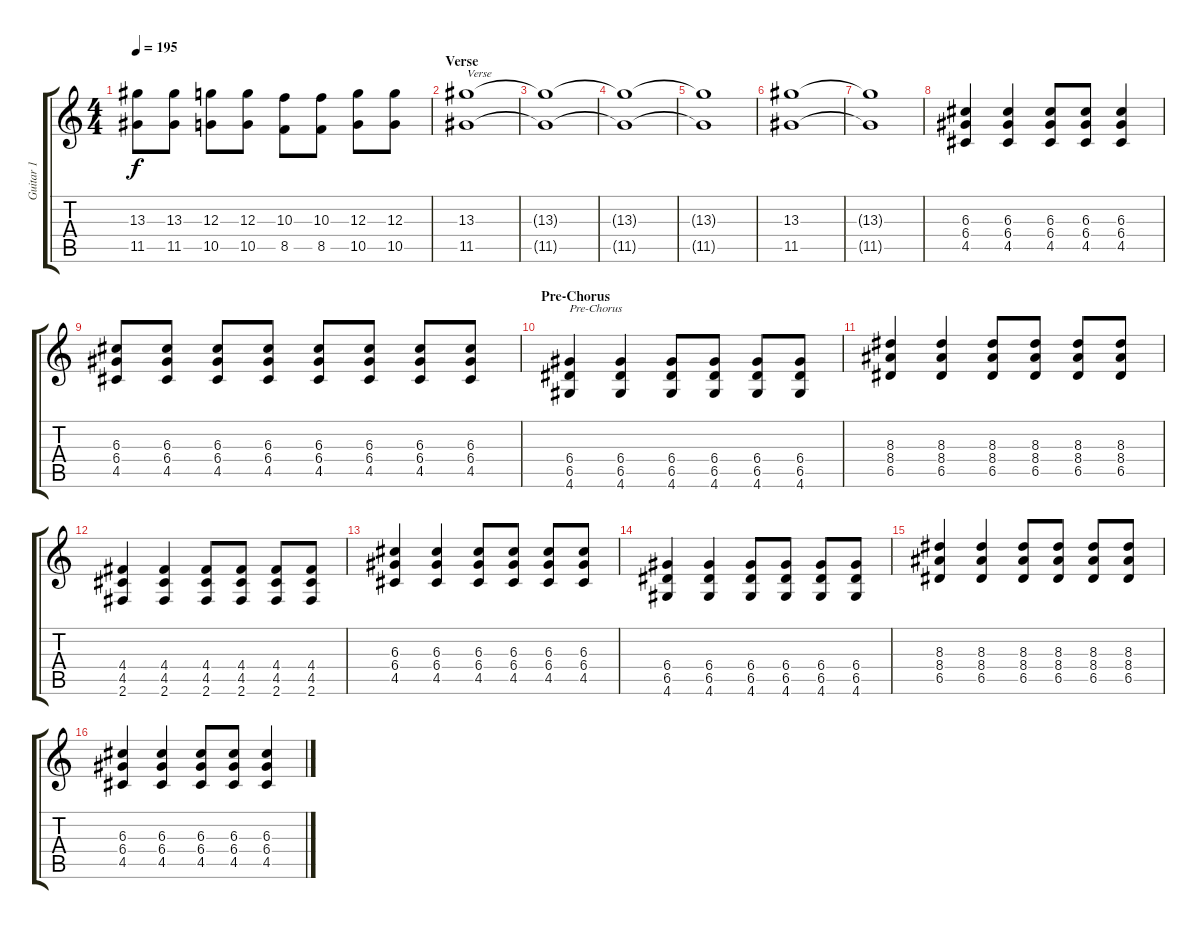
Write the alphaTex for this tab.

\track ("Guitar 1" "Guitar 1") {instrument distortionguitar}
\staff {score tabs}
\tuning (E4 B3 G3 D3 A2 E2) {hide}
\ts (4 4)
\tempo 195
\clef g2
\ks c
(13.3 11.5).8{dy f} (13.3 11.5).8 (12.3 10.5).8 (12.3 10.5).8 (10.3 8.5).8 (10.3 8.5).8 (12.3 10.5).8 (12.3 10.5).8 |
\section ("" "Verse")
(13.3 11.5).1{txt "Verse"} |
(13.3{t} 11.5{t}).1 |
(13.3{t} 11.5{t}).1 |
(13.3{t} 11.5{t}).1 |
(13.3 11.5).1 |
(13.3{t} 11.5{t}).1 |
(6.3 6.4 4.5).4 (6.3 6.4 4.5).4 (6.3 6.4 4.5).8 (6.3 6.4 4.5).8 (6.3 6.4 4.5).4 |
(6.3 6.4 4.5).8 (6.3 6.4 4.5).8 (6.3 6.4 4.5).8 (6.3 6.4 4.5).8 (6.3 6.4 4.5).8 (6.3 6.4 4.5).8 (6.3 6.4 4.5).8 (6.3 6.4 4.5).8 |
\section ("" "Pre-Chorus")
(6.4 6.5 4.6).4{txt "Pre-Chorus"} (6.4 6.5 4.6).4 (6.4 6.5 4.6).8 (6.4 6.5 4.6).8 (6.4 6.5 4.6).8 (6.4 6.5 4.6).8 |
(8.3 8.4 6.5).4 (8.3 8.4 6.5).4 (8.3 8.4 6.5).8 (8.3 8.4 6.5).8 (8.3 8.4 6.5).8 (8.3 8.4 6.5).8 |
(4.4 4.5 2.6).4 (4.4 4.5 2.6).4 (4.4 4.5 2.6).8 (4.4 4.5 2.6).8 (4.4 4.5 2.6).8 (4.4 4.5 2.6).8 |
(6.3 6.4 4.5).4 (6.3 6.4 4.5).4 (6.3 6.4 4.5).8 (6.3 6.4 4.5).8 (6.3 6.4 4.5).8 (6.3 6.4 4.5).8 |
(6.4 6.5 4.6).4 (6.4 6.5 4.6).4 (6.4 6.5 4.6).8 (6.4 6.5 4.6).8 (6.4 6.5 4.6).8 (6.4 6.5 4.6).8 |
(8.3 8.4 6.5).4 (8.3 8.4 6.5).4 (8.3 8.4 6.5).8 (8.3 8.4 6.5).8 (8.3 8.4 6.5).8 (8.3 8.4 6.5).8 |
(6.3 6.4 4.5).4 (6.3 6.4 4.5).4 (6.3 6.4 4.5).8 (6.3 6.4 4.5).8 (6.3 6.4 4.5).4
